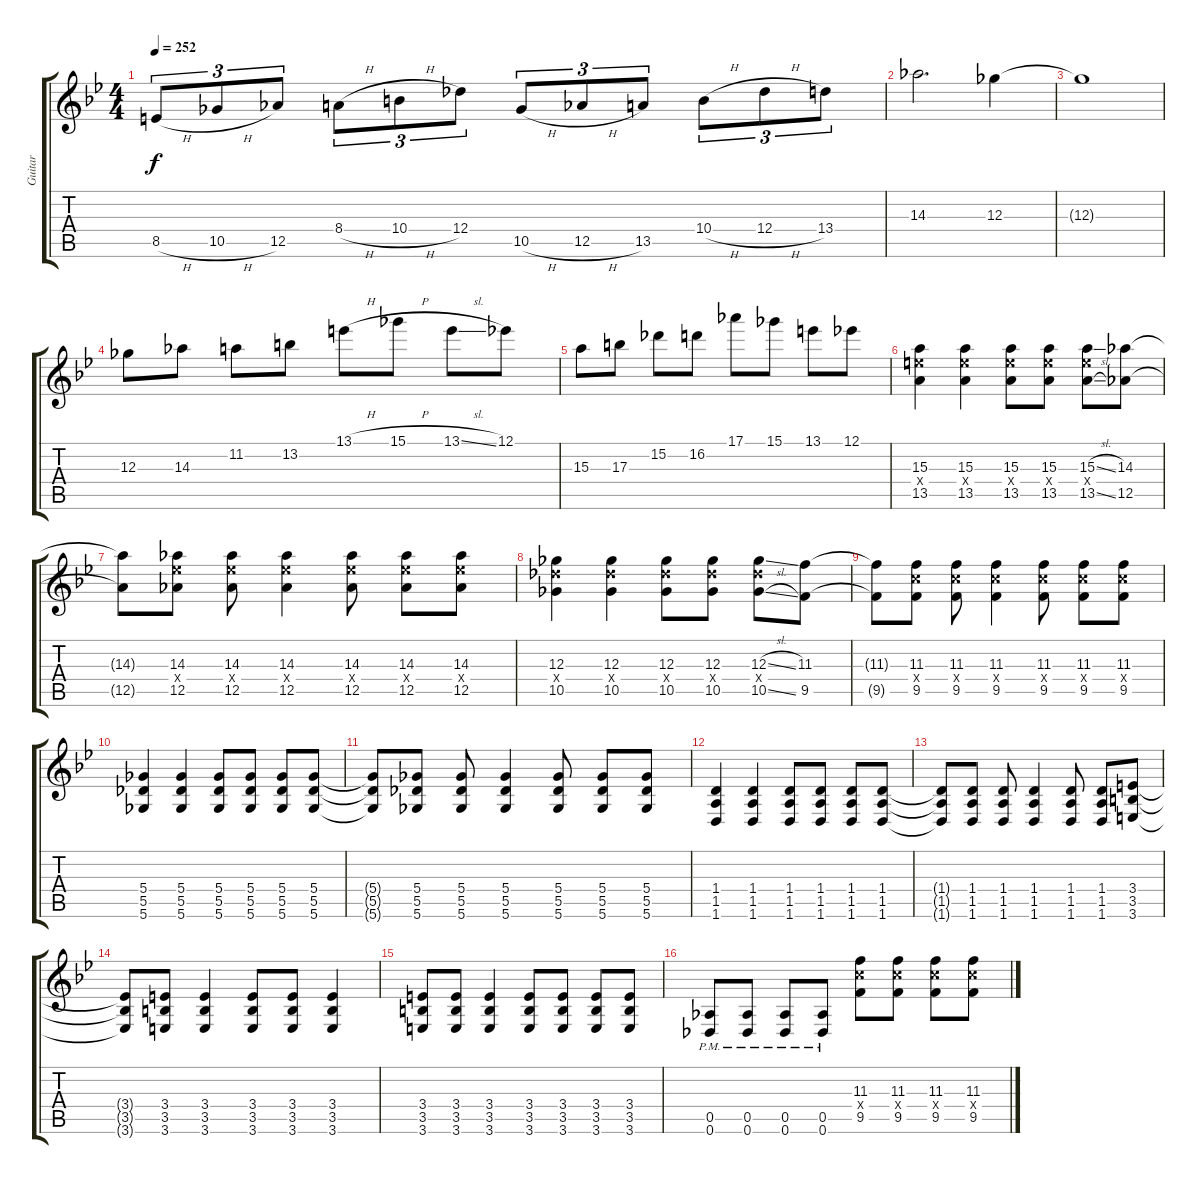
\track ("Guitar" "Guitar") {instrument distortionguitar}
\staff {score tabs}
\tuning (Eb4 Bb3 Gb3 Db3 Ab2 Db2) {hide}
\ts (4 4)
\tempo 252
\clef g2
\ks bb
8.5{h}.8{tu (3 2) dy f} 10.5{h}.8{tu (3 2)} 12.5.8{tu (3 2)} 8.4{h}.8{tu (3 2)} 10.4{h}.8{tu (3 2)} 12.4.8{tu (3 2)} 10.5{h}.8{tu (3 2)} 12.5{h}.8{tu (3 2)} 13.5.8{tu (3 2)} 10.4{h}.8{tu (3 2)} 12.4{h}.8{tu (3 2)} 13.4.8{tu (3 2)} |
14.3.2{d} 12.3.4 |
12.3{t}.1 |
12.3.8 14.3.8 11.2.8 13.2.8 13.1{h}.8 15.1{h}.8 13.1{sl}.8 12.1.8 |
15.3.8 17.3.8 15.2.8 16.2.8 17.1.8 15.1.8 13.1.8 12.1.8 |
(15.3 15.4{x} 13.5).4 (15.3 15.4{x} 13.5).4 (15.3 15.4{x} 13.5).8 (15.3 15.4{x} 13.5).8 (15.3{sl} 15.4{x} 13.5{sl}).8 (14.3 12.5).8 |
(14.3{t} 12.5{t}).8 (14.3 14.4{x} 12.5).8 (14.3 14.4{x} 12.5).8 (14.3 14.4{x} 12.5).4 (14.3 14.4{x} 12.5).8 (14.3 14.4{x} 12.5).8 (14.3 14.4{x} 12.5).8 |
(12.3 12.4{x} 10.5).4 (12.3 12.4{x} 10.5).4 (12.3 12.4{x} 10.5).8 (12.3 12.4{x} 10.5).8 (12.3{sl} 12.4{x} 10.5{sl}).8 (11.3 9.5).8 |
(11.3{t} 9.5{t}).8 (11.3 11.4{x} 9.5).8 (11.3 11.4{x} 9.5).8 (11.3 11.4{x} 9.5).4 (11.3 11.4{x} 9.5).8 (11.3 11.4{x} 9.5).8 (11.3 11.4{x} 9.5).8 |
(5.4 5.5 5.6).4 (5.4 5.5 5.6).4 (5.4 5.5 5.6).8 (5.4 5.5 5.6).8 (5.4 5.5 5.6).8 (5.4 5.5 5.6).8 |
(5.4{t} 5.5{t} 5.6{t}).8 (5.4 5.5 5.6).8 (5.4 5.5 5.6).8 (5.4 5.5 5.6).4 (5.4 5.5 5.6).8 (5.4 5.5 5.6).8 (5.4 5.5 5.6).8 |
(1.4 1.5 1.6).4 (1.4 1.5 1.6).4 (1.4 1.5 1.6).8 (1.4 1.5 1.6).8 (1.4 1.5 1.6).8 (1.4 1.5 1.6).8 |
(1.4{t} 1.5{t} 1.6{t}).8 (1.4 1.5 1.6).8 (1.4 1.5 1.6).8 (1.4 1.5 1.6).4 (1.4 1.5 1.6).8 (1.4 1.5 1.6).8 (3.4 3.5 3.6).8 |
(3.4{t} 3.5{t} 3.6{t}).8 (3.4 3.5 3.6).8 (3.4 3.5 3.6).4 (3.4 3.5 3.6).8 (3.4 3.5 3.6).8 (3.4 3.5 3.6).4 |
(3.4 3.5 3.6).8 (3.4 3.5 3.6).8 (3.4 3.5 3.6).4 (3.4 3.5 3.6).8 (3.4 3.5 3.6).8 (3.4 3.5 3.6).8 (3.4 3.5 3.6).8 |
(0.5{pm} 0.6{pm}).8 (0.5{pm} 0.6{pm}).8 (0.5{pm} 0.6{pm}).8 (0.5{pm} 0.6{pm}).8 (11.3 11.4{x} 9.5).8 (11.3 11.4{x} 9.5).8 (11.3 11.4{x} 9.5).8 (11.3 11.4{x} 9.5).8
